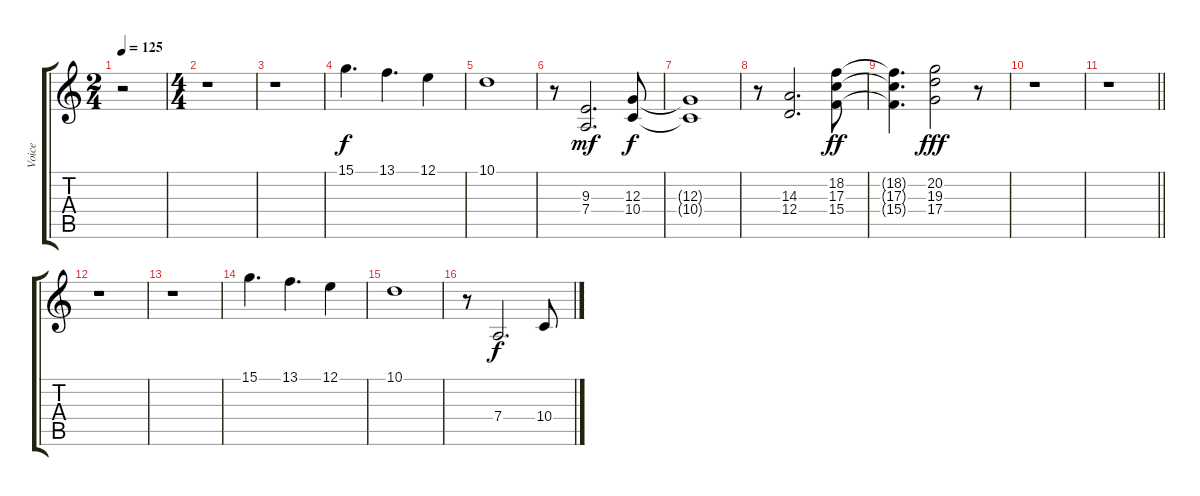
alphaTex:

\track ("Voice" "Voice") {instrument synthvoice}
\staff {score tabs}
\tuning (E4 B3 G3 D3 A2 E2) {hide}
\ts (2 4)
\tempo 125
\clef g2
\ks c
r.2{dy f instrument synthvoice} |
\ts (4 4)
r.1 |
r.1 |
15.1.4{d} 13.1.4{d} 12.1.4 |
10.1.1 |
r.8 (9.3 7.4).2{d dy mf} (12.3 10.4).8{dy f} |
(12.3{t} 10.4{t}).1 |
r.8 (14.3 12.4).2{d} (18.2 17.3 15.4).8{dy ff} |
(18.2{t} 17.3{t} 15.4{t}).4{d} (20.2 19.3 17.4).2{dy fff} r.8 |
r.1 |
\barLineRight lightlight
r.1 |
r.1 |
r.1 |
15.1.4{d} 13.1.4{d} 12.1.4 |
10.1.1 |
r.8 7.4.2{d dy f} 10.4.8
